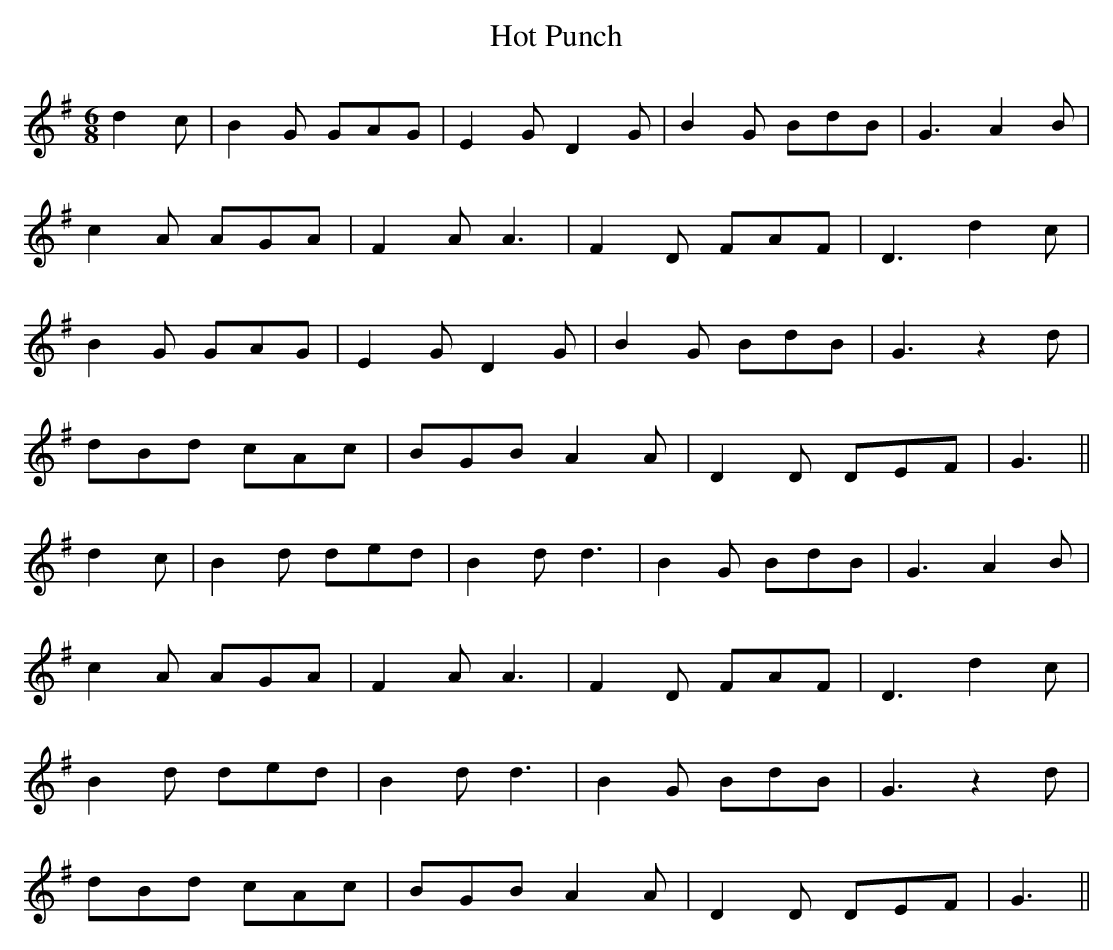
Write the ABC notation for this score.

X:1
T:Hot Punch
M:6/8
L:1/8
K:G
d2c|B2G GAG|E2G D2G|B2G BdB|G3A2B|
c2A AGA|F2A A3|F2D FAF|D3d2c|
B2G GAG|E2G D2G|B2G BdB|G3z2 d|
dBd cAc|BGB A2A|D2D DEF|G3||
d2c|B2d ded|B2d d3|B2G BdB|G3A2B|
c2A AGA|F2A A3|F2D FAF|D3d2c|
B2d ded|B2d d3|B2G BdB|G3z2 d|
dBd cAc|BGB A2A|D2D DEF|G3||
